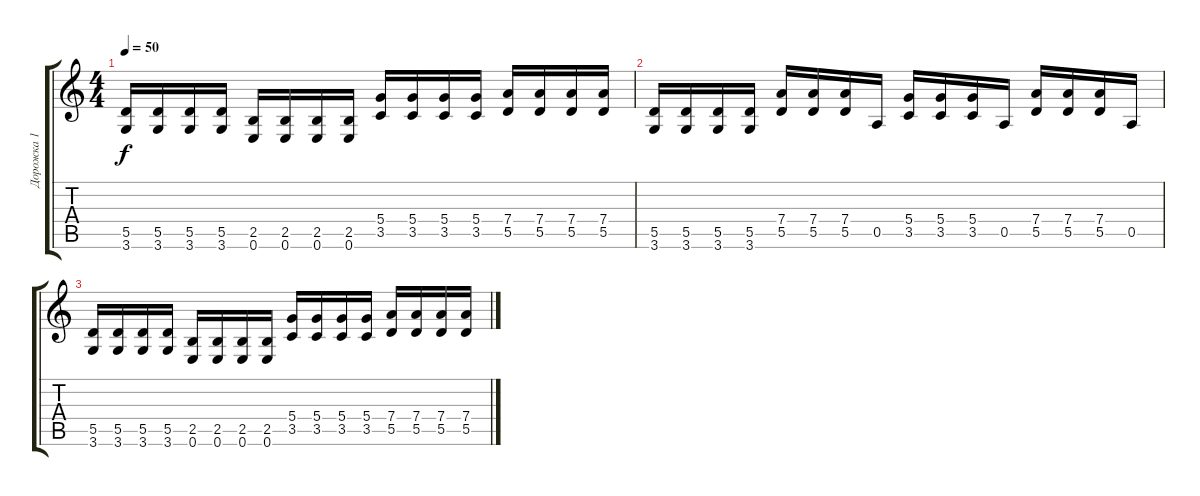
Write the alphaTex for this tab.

\track ("Дорожка 1" "Дорожка 1") {instrument electricguitarmuted}
\staff {score tabs}
\tuning (E4 B3 G3 D3 A2 E2) {hide}
\ts (4 4)
\tempo 50
\clef g2
\ks c
(5.5 3.6).16{dy f} (5.5 3.6).16 (5.5 3.6).16 (5.5 3.6).16 (2.5 0.6).16 (2.5 0.6).16 (2.5 0.6).16 (2.5 0.6).16 (5.4 3.5).16 (5.4 3.5).16 (5.4 3.5).16 (5.4 3.5).16 (7.4 5.5).16 (7.4 5.5).16 (7.4 5.5).16 (7.4 5.5).16 |
(5.5 3.6).16{instrument electricguitarmuted} (5.5 3.6).16 (5.5 3.6).16 (5.5 3.6).16 (7.4 5.5).16 (7.4 5.5).16 (7.4 5.5).16 0.5.16 (5.4 3.5).16 (5.4 3.5).16 (5.4 3.5).16 0.5.16 (7.4 5.5).16 (7.4 5.5).16 (7.4 5.5).16 0.5.16 |
(5.5 3.6).16 (5.5 3.6).16 (5.5 3.6).16 (5.5 3.6).16 (2.5 0.6).16 (2.5 0.6).16 (2.5 0.6).16 (2.5 0.6).16 (5.4 3.5).16 (5.4 3.5).16 (5.4 3.5).16 (5.4 3.5).16 (7.4 5.5).16 (7.4 5.5).16 (7.4 5.5).16 (7.4 5.5).16
